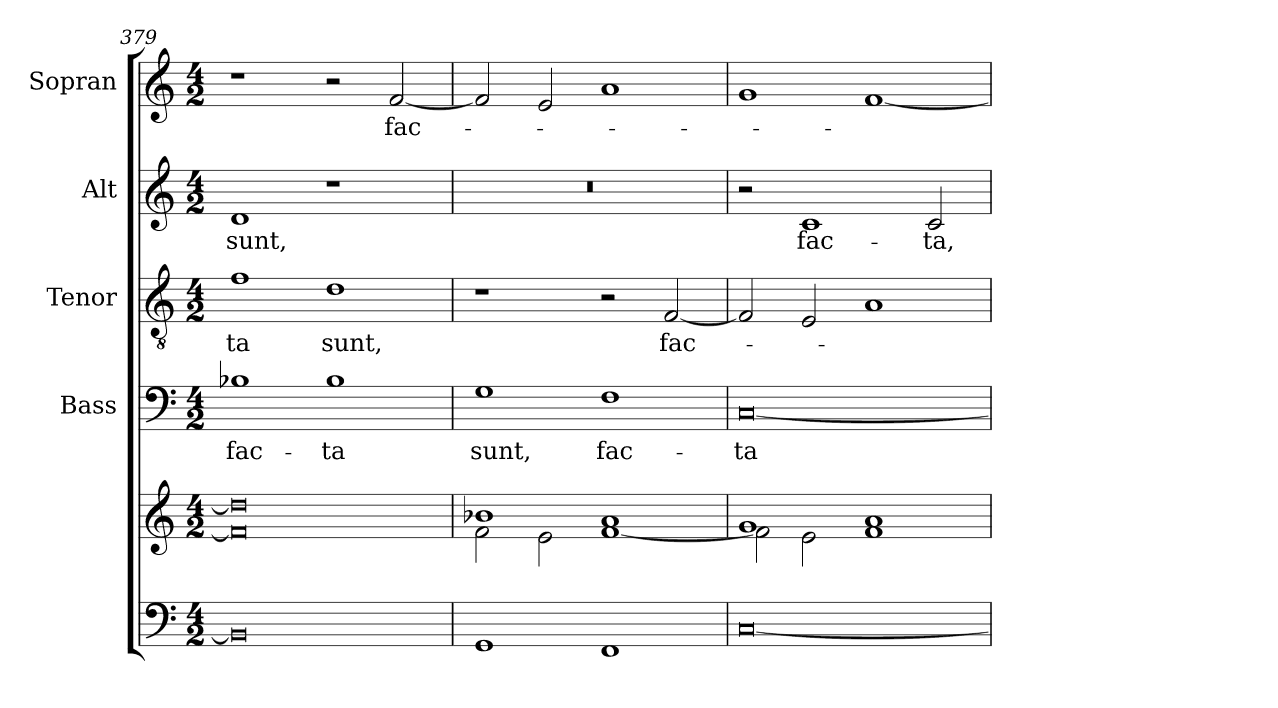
**kern	**kern	**kern	**text	**kern	**text	**kern	**text	**kern	**text
*part5	*part5	*part4	*part4	*part3	*part3	*part2	*part2	*part1	*part1
*staff6	*staff5	*staff4	*staff4	*staff3	*staff3	*staff2	*staff2	*staff1	*staff1
*	*	*I"Bass	*	*I"Tenor	*	*I"Alt	*	*I"Sopran	*
*	*	*I'B.	*	*I'T.	*	*I'A.	*	*I'S.	*
*clefF4	*clefG2	*clefF4	*	*clefGv2	*	*clefG2	*	*clefG2	*
*k[]	*k[]	*k[]	*	*k[]	*	*k[]	*	*k[]	*
*C:	*C:	*C:	*	*C:	*	*C:	*	*C:	*
*M4/2	*M4/2	*M4/2	*	*M4/2	*	*M4/2	*	*M4/2	*
=379	=379	=379	=379	=379	=379	=379	=379	=379	=379
!	!	!	!LO:LY:b	!	!LO:LY:b	!	!LO:LY:b	!	!
0BB-]	0f] 0dd]	1B-X	fac-	1f	-ta	1d	sunt,	1r	.
!	!	!	!LO:LY:b	!	!LO:LY:b	!	!	!	!
.	.	1B-	-ta	1d	sunt,	1r	.	2r	.
!	!	!	!	!	!	!	!	!	!LO:LY:b
.	.	.	.	.	.	.	.	[2f/	fac-
=380	=380	=380	=380	=380	=380	=380	=380	=380	=380
*	*^	*	*	*	*	*	*	*	*
!	!	!	!	!LO:LY:b	!	!	!	!	!	!
1GG	1b-X	2f\	1G	sunt,	1r	.	0r	.	2f/]	.
.	.	2e\	.	.	.	.	.	.	2e/	.
!	!	!	!	!LO:LY:b	!	!	!	!	!	!
1FF	1a	[<1f	1F	fac-	2r	.	.	.	1a	.
!	!	!	!	!	!	!LO:LY:b	!	!	!	!
.	.	.	.	.	[2F/	fac-	.	.	.	.
=381	=381	=381	=381	=381	=381	=381	=381	=381	=381	=381
!	!	!	!	!LO:LY:b	!	!	!	!	!	!
[0C	1g	2f\]	[0C	-ta	2F/]	.	2r	.	1g	.
!	!	!	!	!	!	!	!	!LO:LY:b	!	!
.	.	2e\	.	.	2E/	.	1c	fac-	.	.
.	1a	1f	.	.	1A	.	.	.	[1f	.
!	!	!	!	!	!	!	!	!LO:LY:b	!	!
.	.	.	.	.	.	.	2c/	-ta,	.	.
*	*v	*v	*	*	*	*	*	*	*	*
=	=	=	=	=	=	=	=	=	=
*-	*-	*-	*-	*-	*-	*-	*-	*-	*-
